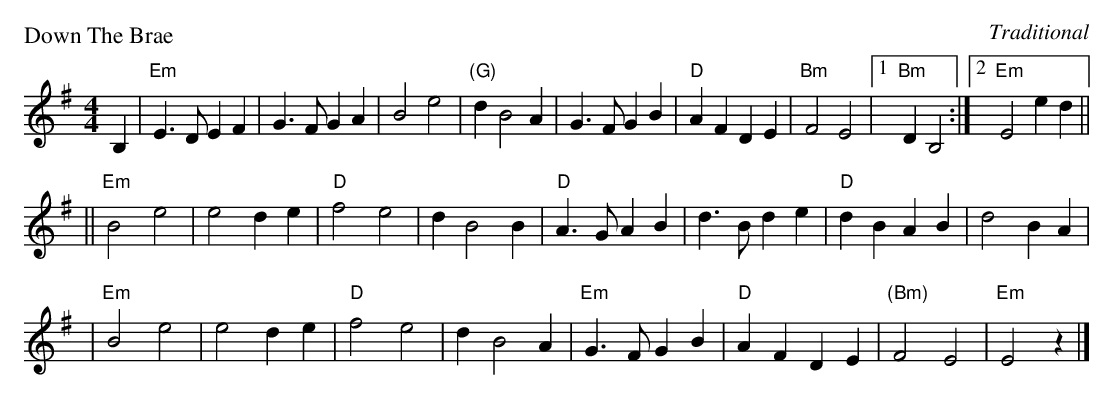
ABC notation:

X:1
M:4/4
L:1/8
P: Down The Brae
C:Traditional
K:Em
B,2 \
| "Em"E3D E2F2 | G3F G2A2 | B4 e4 | "(G)"d2 B4A2 \
| G3F G2B2 | "D"A2F2 D2E2 | "Bm"F4 E4 |1 "Bm"D2 B,4 :|2 "Em"E4 e2d2 ||
|| "Em"B4 e4 | e4 d2e2 | "D"f4 e4 | d2 B4 B2 \
| "D"A3G A2B2 | d3B d2e2 | "D"d2B2 A2B2 | d4 B2A2 |
| "Em"B4 e4 | e4d2 e2 | "D"f4 e4 | d2 B4 A2 \
| "Em"G3F G2B2 | "D"A2F2 D2E2 | "(Bm)"F4 E4 | "Em"E4 z2 |]
